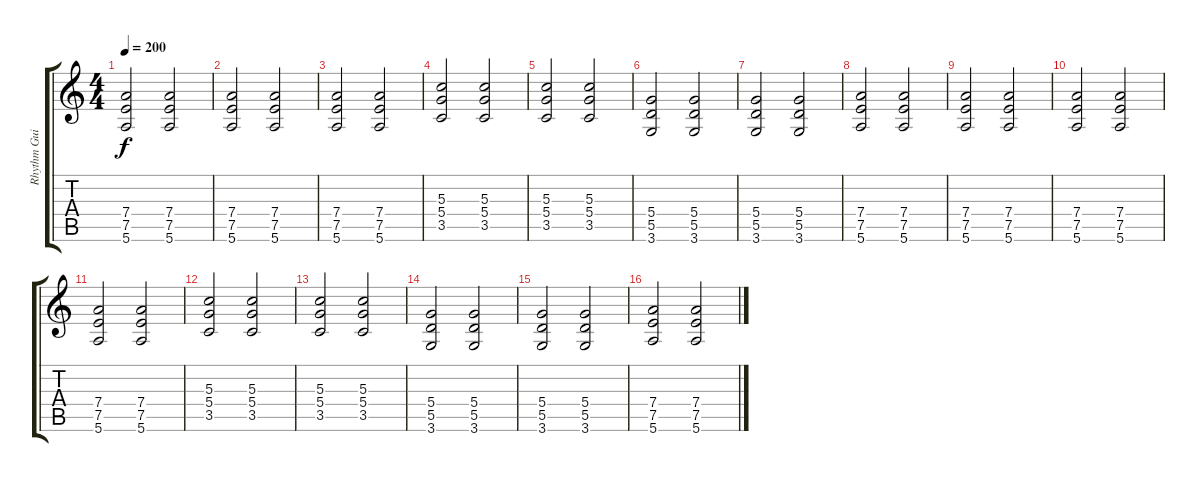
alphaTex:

\track ("Rhythm Guitar" "Rhythm Gui") {instrument distortionguitar}
\staff {score tabs}
\tuning (E4 B3 G3 D3 A2 E2) {hide}
\ts (4 4)
\tempo 200
\clef g2
\ks c
(7.4 7.5 5.6).2{dy f} (7.4 7.5 5.6).2 |
(7.4 7.5 5.6).2 (7.4 7.5 5.6).2 |
(7.4 7.5 5.6).2 (7.4 7.5 5.6).2 |
(5.3 5.4 3.5).2 (5.3 5.4 3.5).2 |
(5.3 5.4 3.5).2 (5.3 5.4 3.5).2 |
(5.4 5.5 3.6).2 (5.4 5.5 3.6).2 |
(5.4 5.5 3.6).2 (5.4 5.5 3.6).2 |
(7.4 7.5 5.6).2 (7.4 7.5 5.6).2 |
(7.4 7.5 5.6).2 (7.4 7.5 5.6).2 |
(7.4 7.5 5.6).2 (7.4 7.5 5.6).2 |
(7.4 7.5 5.6).2 (7.4 7.5 5.6).2 |
(5.3 5.4 3.5).2 (5.3 5.4 3.5).2 |
(5.3 5.4 3.5).2 (5.3 5.4 3.5).2 |
(5.4 5.5 3.6).2 (5.4 5.5 3.6).2 |
(5.4 5.5 3.6).2 (5.4 5.5 3.6).2 |
(7.4 7.5 5.6).2 (7.4 7.5 5.6).2
